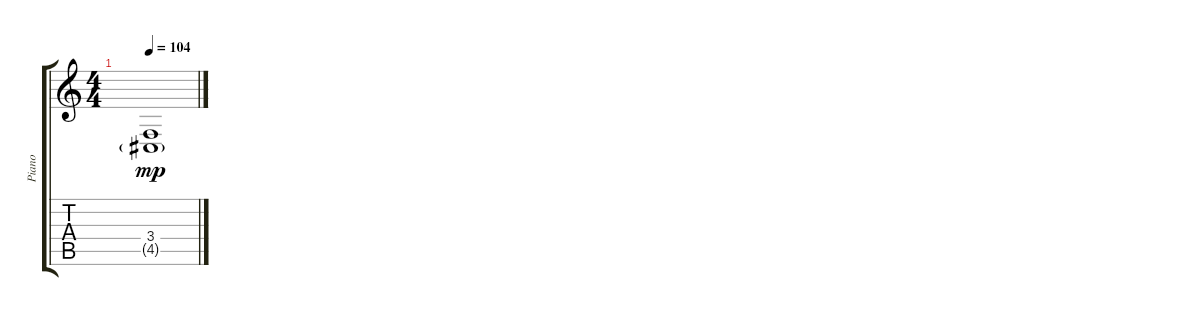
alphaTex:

\track ("Piano" "Piano") {instrument acousticgrandpiano}
\staff {score tabs}
\tuning (E4 B3 G3 D3 A2 E2) {hide}
\ts (4 4)
\tempo 104
\clef g2
\ks c
(3.4 4.5{g}).1{dy mp}
